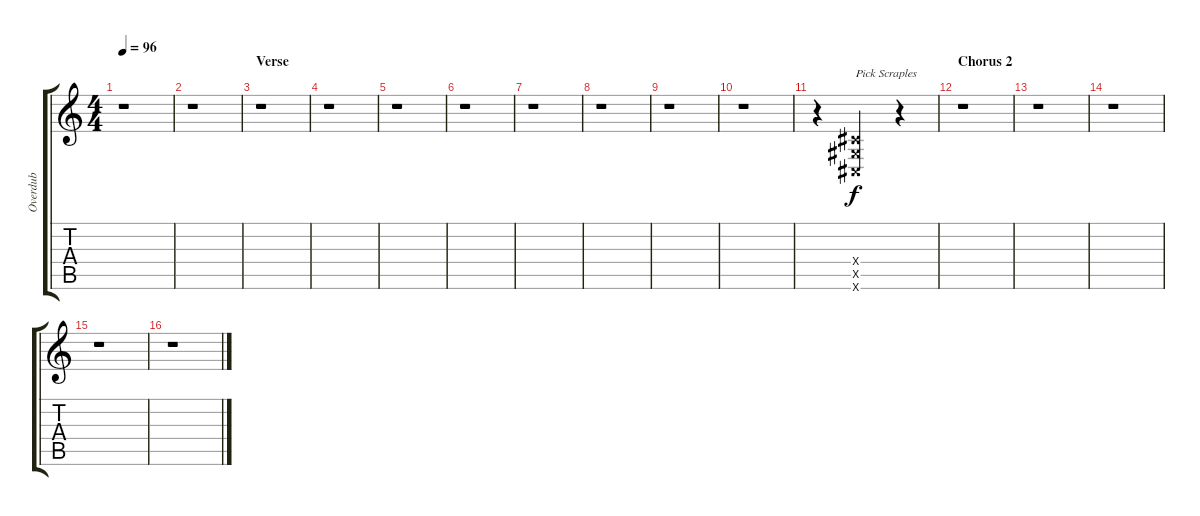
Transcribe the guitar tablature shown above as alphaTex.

\track ("Overdub" "Overdub") {instrument fretlessbass}
\staff {score tabs}
\tuning (Eb4 Bb3 Gb3 Db3 Ab2 Db2) {hide}
\ts (4 4)
\tempo 96
\clef g2
\ks c
r.1{dy f} |
r.1 |
\section ("" "Verse")
r.1 |
r.1 |
r.1 |
r.1 |
r.1 |
r.1 |
r.1 |
r.1 |
r.4 (0.4{x} 0.5{x} 0.6{x}).2{txt "Pick Scraples"} r.4 |
\section ("" "Chorus 2")
r.1 |
r.1 |
r.1 |
r.1 |
r.1
